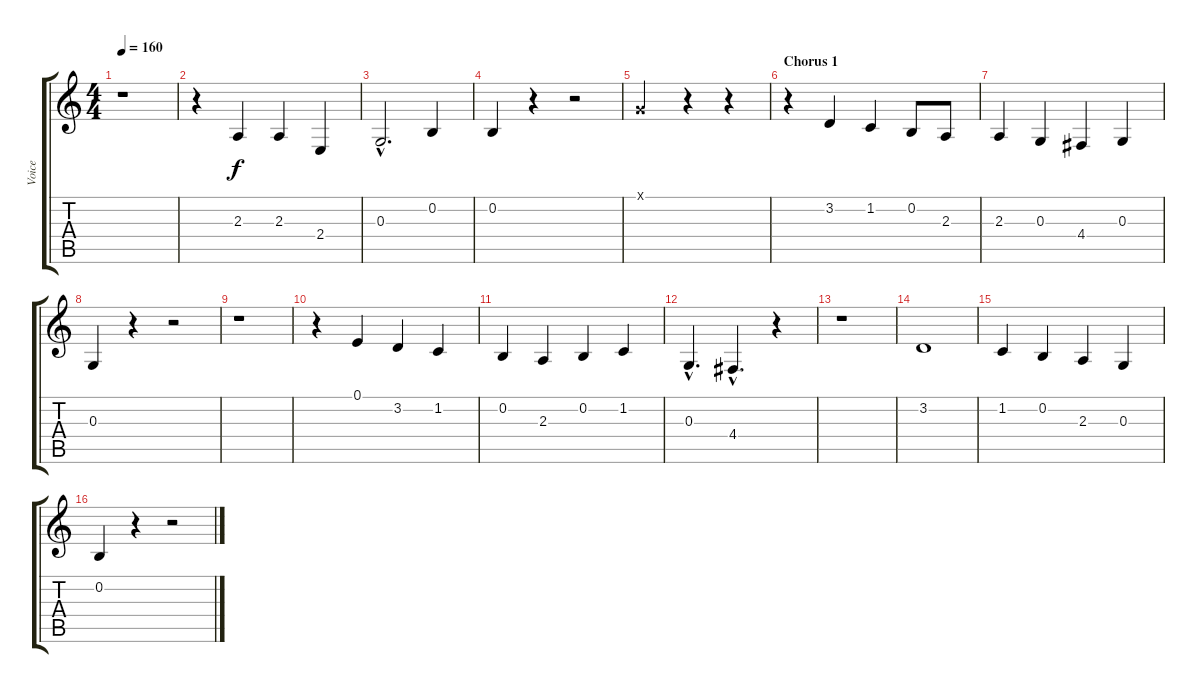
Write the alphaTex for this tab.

\track ("Voice" "Voice") {instrument tenorsax}
\staff {score tabs}
\tuning (E4 B3 G3 D3 A2 E2) {hide}
\ts (4 4)
\tempo 160
\clef g2
\ks c
r.1{dy f} |
r.4 2.3.4 2.3.4 2.4.4 |
0.3{hac}.2{d} 0.2.4 |
0.2.4 r.4 r.2 |
3.1{x}.2 r.4 r.4 |
\section ("" "Chorus 1")
r.4 3.2.4 1.2.4 0.2.8 2.3.8 |
2.3.4 0.3.4 4.4.4 0.3.4 |
0.3.4 r.4 r.2 |
r.1 |
r.4 0.1.4 3.2.4 1.2.4 |
0.2.4 2.3.4 0.2.4 1.2.4 |
0.3{hac}.4{d} 4.4{hac}.4{d} r.4 |
r.1 |
3.2.1 |
1.2.4 0.2.4 2.3.4 0.3.4 |
0.2.4 r.4 r.2
